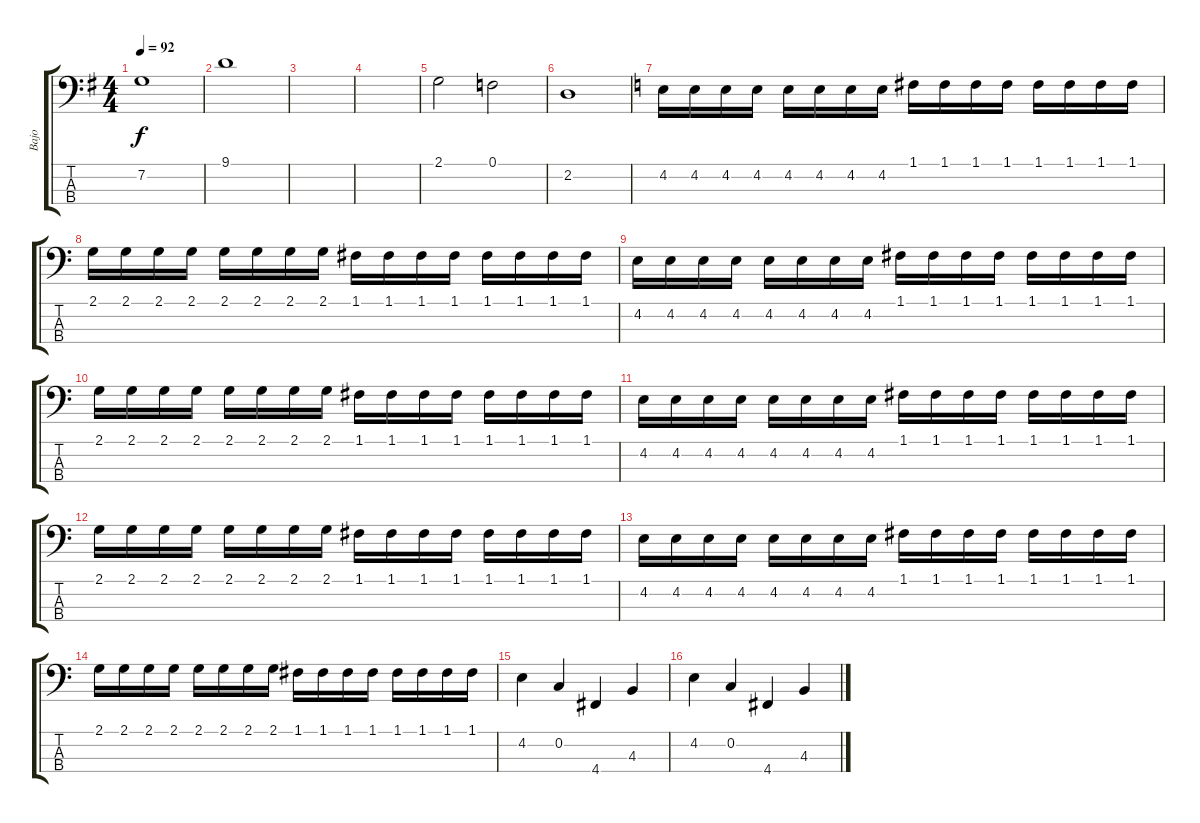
\track ("Bajo" "Bajo") {instrument electricbassfinger}
\staff {score tabs}
\tuning (F2 C2 G1 D1) {hide}
\ts (4 4)
\tempo 92
\clef f4
\ks g
7.2.1{dy f} |
9.1.1 |
|
|
2.1.2 0.1.2 |
2.2.1 |
\ks c
4.2.16 4.2.16 4.2.16 4.2.16 4.2.16 4.2.16 4.2.16 4.2.16 1.1.16 1.1.16 1.1.16 1.1.16 1.1.16 1.1.16 1.1.16 1.1.16 |
2.1.16 2.1.16 2.1.16 2.1.16 2.1.16 2.1.16 2.1.16 2.1.16 1.1.16 1.1.16 1.1.16 1.1.16 1.1.16 1.1.16 1.1.16 1.1.16 |
4.2.16 4.2.16 4.2.16 4.2.16 4.2.16 4.2.16 4.2.16 4.2.16 1.1.16 1.1.16 1.1.16 1.1.16 1.1.16 1.1.16 1.1.16 1.1.16 |
2.1.16 2.1.16 2.1.16 2.1.16 2.1.16 2.1.16 2.1.16 2.1.16 1.1.16 1.1.16 1.1.16 1.1.16 1.1.16 1.1.16 1.1.16 1.1.16 |
4.2.16 4.2.16 4.2.16 4.2.16 4.2.16 4.2.16 4.2.16 4.2.16 1.1.16 1.1.16 1.1.16 1.1.16 1.1.16 1.1.16 1.1.16 1.1.16 |
2.1.16 2.1.16 2.1.16 2.1.16 2.1.16 2.1.16 2.1.16 2.1.16 1.1.16 1.1.16 1.1.16 1.1.16 1.1.16 1.1.16 1.1.16 1.1.16 |
4.2.16 4.2.16 4.2.16 4.2.16 4.2.16 4.2.16 4.2.16 4.2.16 1.1.16 1.1.16 1.1.16 1.1.16 1.1.16 1.1.16 1.1.16 1.1.16 |
2.1.16 2.1.16 2.1.16 2.1.16 2.1.16 2.1.16 2.1.16 2.1.16 1.1.16 1.1.16 1.1.16 1.1.16 1.1.16 1.1.16 1.1.16 1.1.16 |
4.2.4 0.2.4 4.4.4 4.3.4 |
4.2.4 0.2.4 4.4.4 4.3.4
